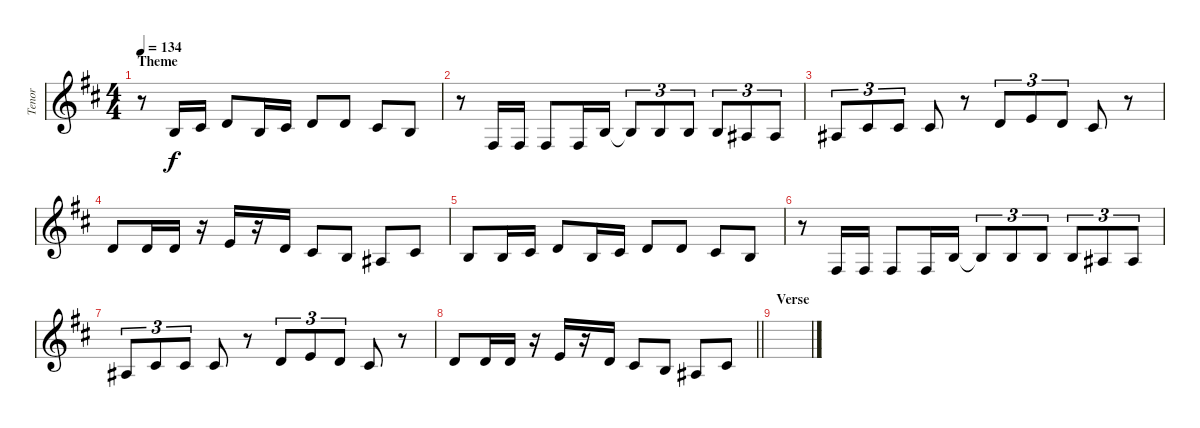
\track ("Tenor" "Tenor") {instrument tenorsax}
\staff {score}
\tuning (E4 B3 G3 D3 A2 E2) {hide}
\ts (4 4)
\section ("" "Theme")
\tempo 134
\clef g2
\ks bminor
r.8{dy f} 0.2.16 2.2.16 3.2.8 0.2.16 2.2.16 3.2.8 3.2.8 2.2.8 0.2.8 |
r.8 4.4.16 4.4.16 4.4.8 4.4.16 4.3.16 4.3{t}.8{tu (3 2)} 4.3.8{tu (3 2)} 4.3.8{tu (3 2)} 4.3.8{tu (3 2)} 3.3.8{tu (3 2)} 3.3.8{tu (3 2)} |
3.3.8{tu (3 2)} 2.2.8{tu (3 2)} 2.2.8{tu (3 2)} 2.2.8 r.8 3.2.8{tu (3 2)} 0.1.8{tu (3 2)} 3.2.8{tu (3 2)} 2.2.8 r.8 |
3.2.8 3.2.16 3.2.16 r.16 0.1.16 r.16 3.2.16 2.2.8 0.2.8 3.3.8 2.2.8 |
0.2.8 0.2.16 2.2.16 3.2.8 0.2.16 2.2.16 3.2.8 3.2.8 2.2.8 0.2.8 |
r.8 4.4.16 4.4.16 4.4.8 4.4.16 4.3.16 4.3{t}.8{tu (3 2)} 4.3.8{tu (3 2)} 4.3.8{tu (3 2)} 4.3.8{tu (3 2)} 3.3.8{tu (3 2)} 3.3.8{tu (3 2)} |
3.3.8{tu (3 2)} 2.2.8{tu (3 2)} 2.2.8{tu (3 2)} 2.2.8 r.8 3.2.8{tu (3 2)} 0.1.8{tu (3 2)} 3.2.8{tu (3 2)} 2.2.8 r.8 |
\barLineRight lightlight
3.2.8 3.2.16 3.2.16 r.16 0.1.16 r.16 3.2.16 2.2.8 0.2.8 3.3.8 2.2.8 |
\section ("" "Verse")
